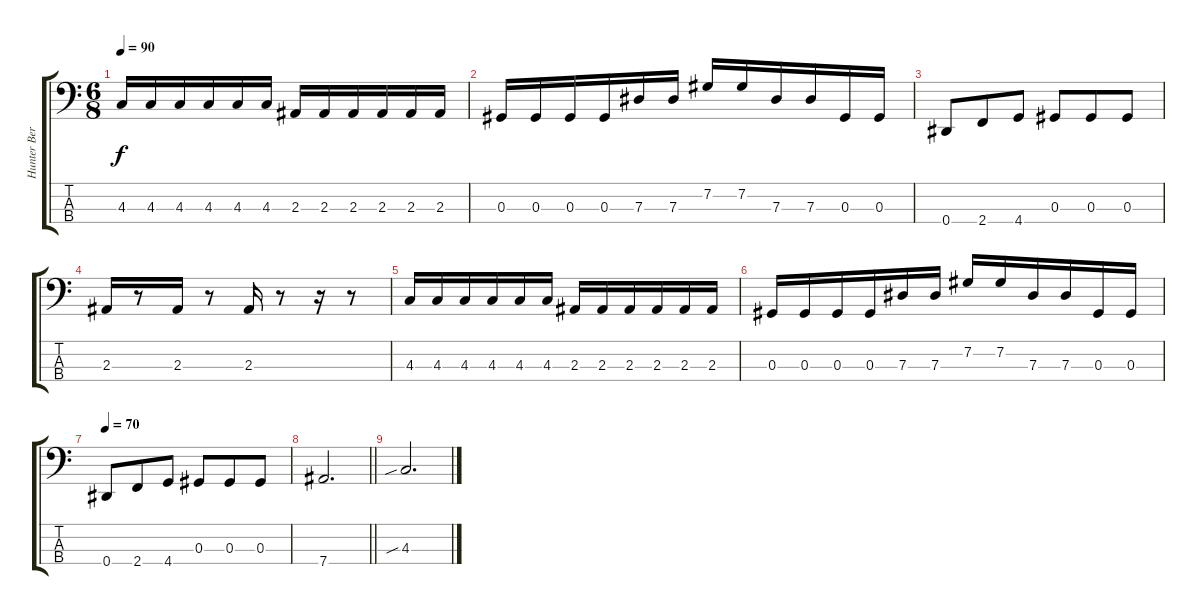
\track ("Hunter Bergan" "Hunter Ber") {instrument electricbasspick}
\staff {score tabs}
\tuning (Gb2 Db2 Ab1 Eb1) {hide}
\ts (6 8)
\tempo 90
\clef f4
\ks c
4.3.16{dy f} 4.3.16 4.3.16 4.3.16 4.3.16 4.3.16 2.3.16 2.3.16 2.3.16 2.3.16 2.3.16 2.3.16 |
0.3.16 0.3.16 0.3.16 0.3.16 7.3.16 7.3.16 7.2.16 7.2.16 7.3.16 7.3.16 0.3.16 0.3.16 |
0.4.8 2.4.8 4.4.8 0.3.8 0.3.8 0.3.8 |
2.3.16 r.8 2.3.16 r.8 2.3.16 r.8 r.16 r.8 |
4.3.16 4.3.16 4.3.16 4.3.16 4.3.16 4.3.16 2.3.16 2.3.16 2.3.16 2.3.16 2.3.16 2.3.16 |
0.3.16 0.3.16 0.3.16 0.3.16 7.3.16 7.3.16 7.2.16 7.2.16 7.3.16 7.3.16 0.3.16 0.3.16 |
\tempo 70
0.4.8 2.4.8 4.4.8 0.3.8 0.3.8 0.3.8 |
\barLineRight lightlight
7.4.2{d} |
4.3{sib}.2{d}
